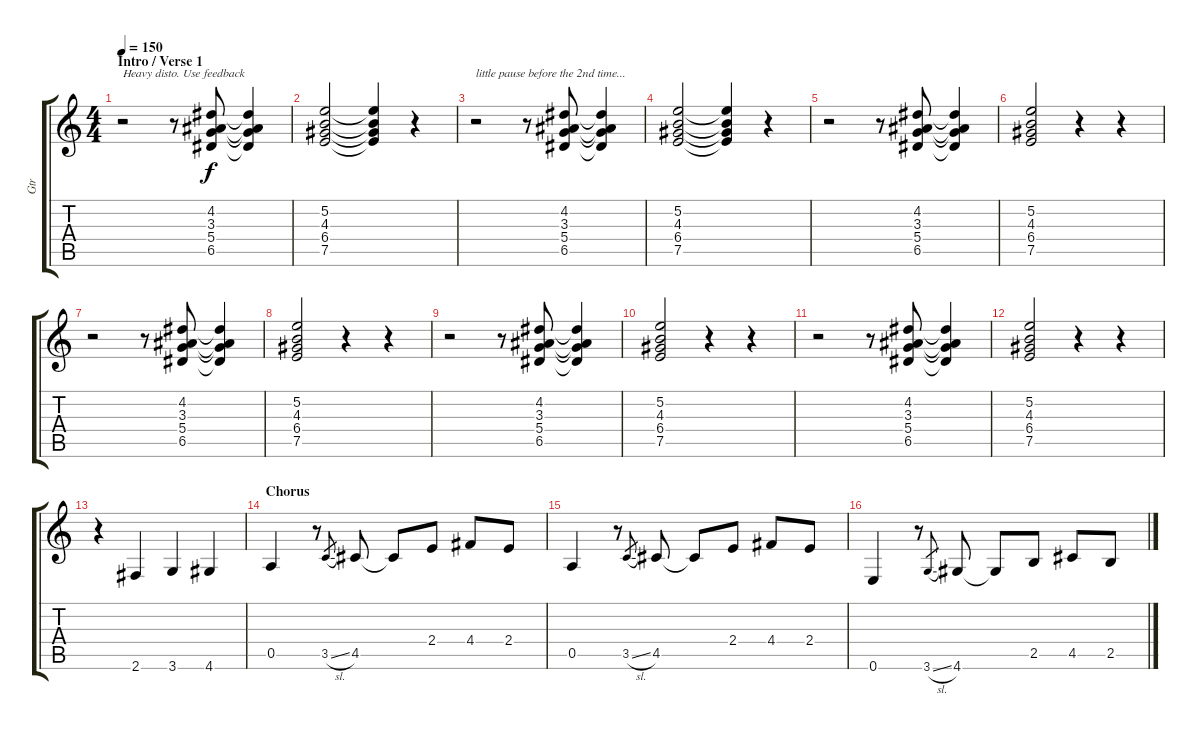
\track ("Gtr" "Gtr") {instrument overdrivenguitar}
\staff {score tabs}
\tuning (E4 B3 G3 D3 A2 E2) {hide}
\ts (4 4)
\section ("" "Intro / Verse 1")
\tempo 150
\clef g2
\ks c
r.2{txt "Heavy disto. Use feedback" dy f instrument overdrivenguitar} r.8 (4.2 3.3 5.4 6.5).8 (4.2{t} 3.3{t} 5.4{t} 6.5{t}).4 |
(5.2 4.3 6.4 7.5).2 (5.2{t} 4.3{t} 6.4{t} 7.5{t}).4 r.4 |
r.2{txt "little pause before the 2nd time..."} r.8 (4.2 3.3 5.4 6.5).8 (4.2{t} 3.3{t} 5.4{t} 6.5{t}).4 |
(5.2 4.3 6.4 7.5).2 (5.2{t} 4.3{t} 6.4{t} 7.5{t}).4 r.4 |
r.2 r.8 (4.2 3.3 5.4 6.5).8 (4.2{t} 3.3{t} 5.4{t} 6.5{t}).4 |
(5.2 4.3 6.4 7.5).2 r.4 r.4 |
r.2 r.8 (4.2 3.3 5.4 6.5).8 (4.2{t} 3.3{t} 5.4{t} 6.5{t}).4 |
(5.2 4.3 6.4 7.5).2 r.4 r.4 |
r.2 r.8 (4.2 3.3 5.4 6.5).8 (4.2{t} 3.3{t} 5.4{t} 6.5{t}).4 |
(5.2 4.3 6.4 7.5).2 r.4 r.4 |
r.2 r.8 (4.2 3.3 5.4 6.5).8 (4.2{t} 3.3{t} 5.4{t} 6.5{t}).4 |
(5.2 4.3 6.4 7.5).2 r.4 r.4 |
r.4 2.6.4 3.6.4 4.6.4 |
\section ("" "Chorus")
0.5.4 r.8 3.5{sl}.8{gr} 4.5.8 4.5{t}.8 2.4.8 4.4.8 2.4.8 |
0.5.4 r.8 3.5{sl}.8{gr} 4.5.8 4.5{t}.8 2.4.8 4.4.8 2.4.8 |
0.6.4 r.8 3.6{sl}.8{gr} 4.6.8 4.6{t}.8 2.5.8 4.5.8 2.5.8
